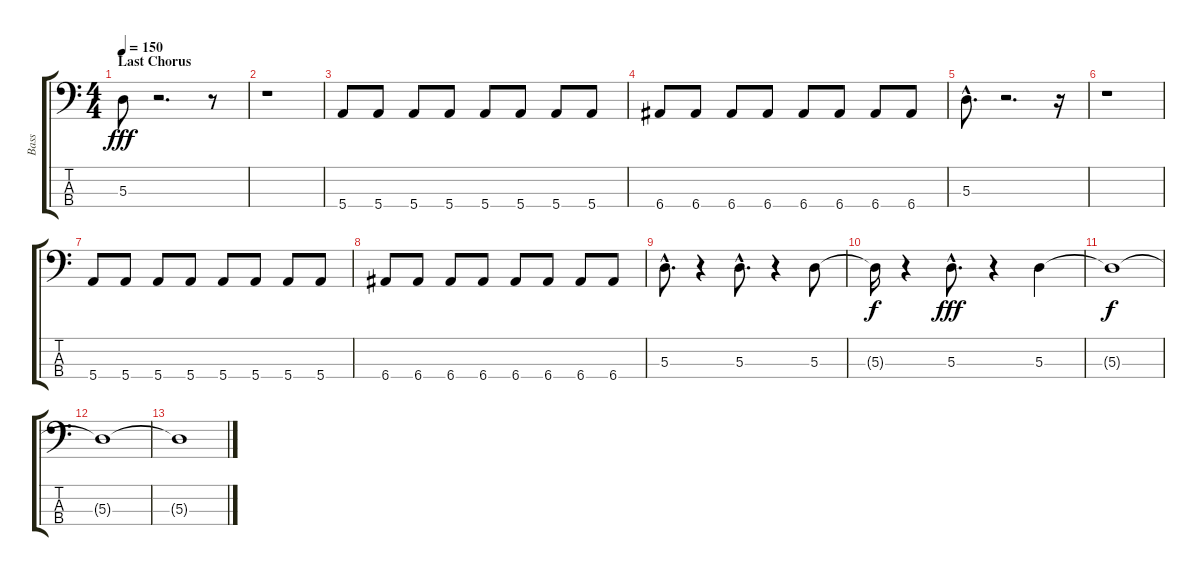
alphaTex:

\track ("Bass" "Bass") {instrument electricbasspick}
\staff {score tabs}
\tuning (G2 D2 A1 E1) {hide}
\ts (4 4)
\section ("" "Last Chorus")
\tempo 150
\clef f4
\ks c
5.3.8{dy fff} r.2{d} r.8 |
r.1 |
5.4.8 5.4.8 5.4.8 5.4.8 5.4.8 5.4.8 5.4.8 5.4.8 |
6.4.8 6.4.8 6.4.8 6.4.8 6.4.8 6.4.8 6.4.8 6.4.8 |
5.3{hac}.8{d} r.2{d} r.16 |
r.1 |
5.4.8 5.4.8 5.4.8 5.4.8 5.4.8 5.4.8 5.4.8 5.4.8 |
6.4.8 6.4.8 6.4.8 6.4.8 6.4.8 6.4.8 6.4.8 6.4.8 |
5.3{hac}.8{d} r.4 5.3{hac}.8{d} r.4 5.3.8 |
5.3{t}.16{dy f} r.4 5.3{hac}.8{d dy fff} r.4 5.3.4 |
5.3{t}.1{dy f} |
5.3{t}.1 |
5.3{t}.1
